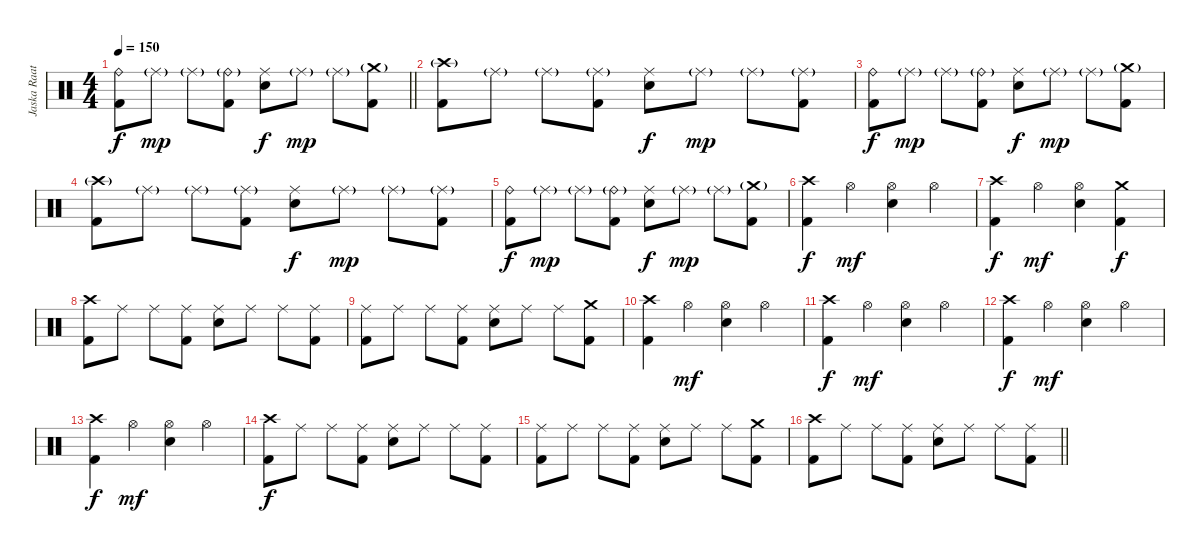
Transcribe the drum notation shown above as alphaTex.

\track ("Jaska Raatikainen" "Jaska Raat") {instrument percussion}
\staff {score}
\articulation defaults
\ts (4 4)
\tempo 150
\clef neutral
\barLineRight lightlight
\ks c
("Ride (bell)" "Kick (hit) 2").8{dy f} "Ride (middle)"{g}.8{dy mp} "Ride (middle)"{g}.8 ("Ride (bell)"{g} "Kick (hit) 2").8 ("Ride (middle)" "Electric Snare (hit)").8{dy f} "Ride (middle)"{g}.8{dy mp} "Ride (middle)"{g}.8 ("Crash medium (hit)"{g} "Kick (hit) 2").8 |
("Crash high (hit)"{g} "Kick (hit) 2").8 "Ride (middle)"{g}.8 "Ride (middle)"{g}.8 ("Ride (middle)"{g} "Kick (hit) 2").8 ("Ride (middle)" "Electric Snare (hit)").8{dy f} "Ride (middle)"{g}.8{dy mp} "Ride (middle)"{g}.8 ("Ride (middle)"{g} "Kick (hit) 2").8 |
("Ride (bell)" "Kick (hit) 2").8{dy f} "Ride (middle)"{g}.8{dy mp} "Ride (middle)"{g}.8 ("Ride (bell)"{g} "Kick (hit) 2").8 ("Ride (middle)" "Electric Snare (hit)").8{dy f} "Ride (middle)"{g}.8{dy mp} "Ride (middle)"{g}.8 ("Crash medium (hit)"{g} "Kick (hit) 2").8 |
("Crash high (hit)"{g} "Kick (hit) 2").8 "Ride (middle)"{g}.8 "Ride (middle)"{g}.8 ("Ride (middle)"{g} "Kick (hit) 2").8 ("Ride (middle)" "Electric Snare (hit)").8{dy f} "Ride (middle)"{g}.8{dy mp} "Ride (middle)"{g}.8 ("Ride (middle)"{g} "Kick (hit) 2").8 |
("Ride (bell)" "Kick (hit) 2").8{dy f} "Ride (middle)"{g}.8{dy mp} "Ride (middle)"{g}.8 ("Ride (bell)"{g} "Kick (hit) 2").8 ("Ride (middle)" "Electric Snare (hit)").8{dy f} "Ride (middle)"{g}.8{dy mp} "Ride (middle)"{g}.8 ("Crash medium (hit)"{g} "Kick (hit) 2").8 |
("Crash high (hit)" "Kick (hit) 2").4{dy f} "Hi-Hat (open)".4{dy mf} ("Hi-Hat (open)" "Electric Snare (hit)").4 "Hi-Hat (open)".4 |
("Crash high (hit)" "Kick (hit) 2").4{dy f} "Hi-Hat (open)".4{dy mf} ("Hi-Hat (open)" "Electric Snare (hit)").4 ("Crash medium (hit)" "Kick (hit) 2").4{dy f} |
("Crash high (hit)" "Kick (hit) 2").8 "Ride (middle)".8 "Ride (middle)".8 ("Ride (middle)" "Kick (hit) 2").8 ("Ride (middle)" "Electric Snare (hit)").8 "Ride (middle)".8 "Ride (middle)".8 ("Ride (middle)" "Kick (hit) 2").8 |
("Ride (middle)" "Kick (hit) 2").8 "Ride (middle)".8 "Ride (middle)".8 ("Ride (middle)" "Kick (hit) 2").8 ("Ride (middle)" "Electric Snare (hit)").8 "Ride (middle)".8 "Ride (middle)".8 ("Crash medium (hit)" "Kick (hit) 2").8 |
("Crash high (hit)" "Kick (hit) 2").4 "Hi-Hat (open)".4{dy mf} ("Hi-Hat (open)" "Electric Snare (hit)").4 "Hi-Hat (open)".4 |
("Crash high (hit)" "Kick (hit) 2").4{dy f} "Hi-Hat (open)".4{dy mf} ("Hi-Hat (open)" "Electric Snare (hit)").4 "Hi-Hat (open)".4 |
("Crash high (hit)" "Kick (hit) 2").4{dy f} "Hi-Hat (open)".4{dy mf} ("Hi-Hat (open)" "Electric Snare (hit)").4 "Hi-Hat (open)".4 |
("Crash high (hit)" "Kick (hit) 2").4{dy f} "Hi-Hat (open)".4{dy mf} ("Hi-Hat (open)" "Electric Snare (hit)").4 "Hi-Hat (open)".4 |
("Crash high (hit)" "Kick (hit) 2").8{dy f} "Ride (middle)".8 "Ride (middle)".8 ("Ride (middle)" "Kick (hit) 2").8 ("Ride (middle)" "Electric Snare (hit)").8 "Ride (middle)".8 "Ride (middle)".8 ("Ride (middle)" "Kick (hit) 2").8 |
("Ride (middle)" "Kick (hit) 2").8 "Ride (middle)".8 "Ride (middle)".8 ("Ride (middle)" "Kick (hit) 2").8 ("Ride (middle)" "Electric Snare (hit)").8 "Ride (middle)".8 "Ride (middle)".8 ("Crash medium (hit)" "Kick (hit) 2").8 |
\barLineRight lightlight
("Crash high (hit)" "Kick (hit) 2").8 "Ride (middle)".8 "Ride (middle)".8 ("Ride (middle)" "Kick (hit) 2").8 ("Ride (middle)" "Electric Snare (hit)").8 "Ride (middle)".8 "Ride (middle)".8 ("Ride (middle)" "Kick (hit) 2").8
